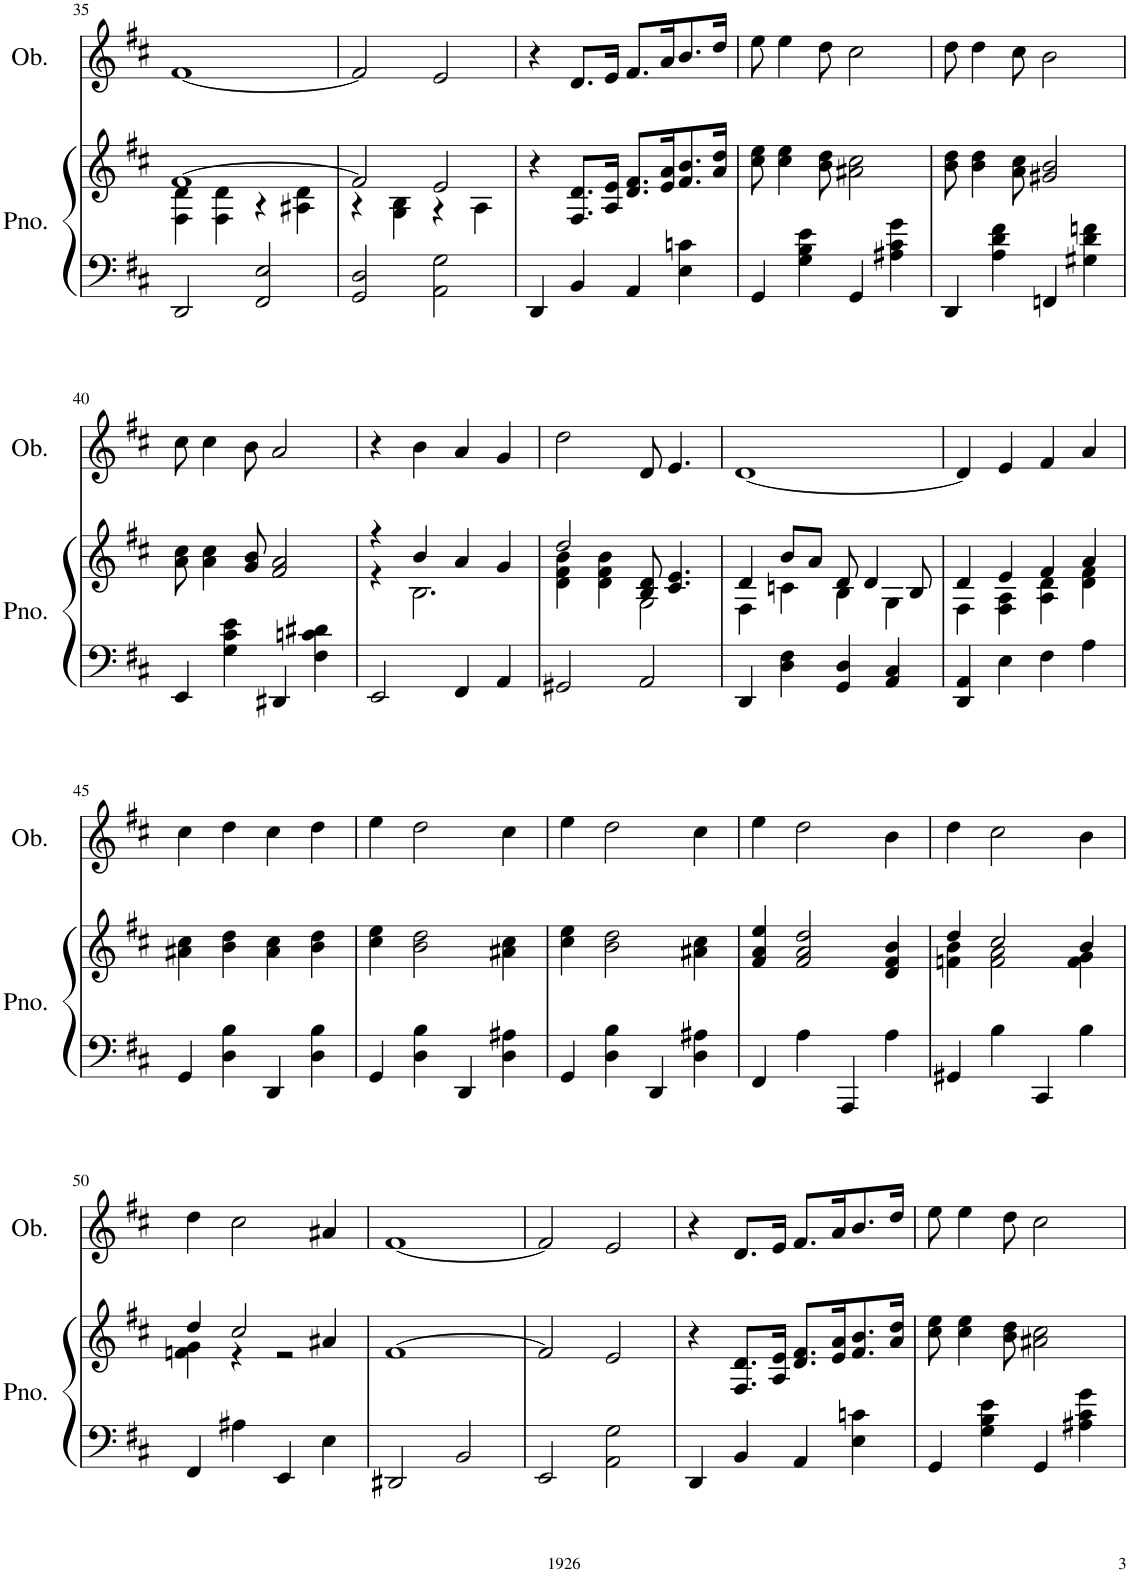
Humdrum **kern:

**kern	**kern	**kern
*part2	*part2	*part1
*staff3	*staff2	*staff1
*I"Piano	*	*I"Oboe
*I'Pno.	*	*I'Ob.
!!LO:PB:g=z
*clefF4	*clefG2	*clefG2
*k[f#c#]	*k[f#c#]	*k[f#c#]
*M2/2	*M2/2	*M2/2
*met(c|)	*met(c|)	*met(c|)
=35	=35	=35
*	*^	*
2DD/	[1f#	4F#\ 4d\	[1f#
.	.	4F#\ 4d\	.
2FF#/ 2E/	.	4r	.
.	.	4A#X\ 4d\	.
=36	=36	=36	=36
2GG/ 2D/	2f#/]	4r	2f#/]
.	.	4G\ 4B\	.
2AA\ 2G\	2e/	4r	2e/
.	.	4A\	.
*	*v	*v	*
=37	=37	=37
4DD/	4r	4r
4BB/	8.F#/ 8.d/L	8.d/L
.	16A/ 16e/Jk	16e/Jk
4AA/	8.d/ 8.f#/L	8.f#/L
.	16e/ 16a/K	16a/K
4E\ 4cn\	8.f#/ 8.b/	8.b/
.	16a/ 16dd/Jk	16dd/Jk
=38	=38	=38
4GG/	8cc#\ 8ee\	8ee\
.	4cc#\ 4ee\	4ee\
4G\ 4B\ 4e\	.	.
.	8b\ 8dd\	8dd\
4GG/	2a#X\ 2cc#\	2cc#\
4A#X\ 4c#\ 4g\	.	.
=39	=39	=39
4DD/	8b\ 8dd\	8dd\
.	4b\ 4dd\	4dd\
4A\ 4d\ 4f#\	.	.
.	8a\ 8cc#\	8cc#\
4FFn/	2g#X/ 2b/	2b\
4G#X\ 4d\ 4fn\	.	.
!!LO:LB:g=z
=40	=40	=40
4EE/	8a\ 8cc#\	8cc#\
.	4a\ 4cc#\	4cc#\
4G\ 4c#\ 4e\	.	.
.	8g/ 8b/	8b\
4DD#X/	2f#/ 2a/	2a/
4F#\ 4cn\ 4d#X\	.	.
=41	=41	=41
*	*^	*
2EE/	4r	4r	4r
.	4b/	2.B\	4b\
4FF#/	4a/	.	4a/
4AA/	4g/	.	4g/
=42	=42	=42	=42
2GG#X/	2dd/	4d\ 4f#\ 4b\	2dd\
.	.	4d\ 4f#\ 4b\	.
2AA/	8B/ 8d/	2G\	8d/
.	4.c#/ 4.e/	.	4.e/
=43	=43	=43	=43
4DD/	4d/	4F#\	[1d
4D\ 4F#\	8b/L	4cn\	.
.	8a/J	.	.
4GG/ 4D/	8d/	4B\	.
.	4d/	.	.
4AA/ 4C#/	.	4G\	.
.	8B/	.	.
=44	=44	=44	=44
4DD/ 4AA/	4d/	4F#\	4d/]
4E\	4e/	4F#\ 4A\	4e/
4F#\	4f#/	4A\ 4d\	4f#/
4A\	4a/	4d\ 4f#\	4a/
*	*v	*v	*
!!LO:LB:g=z
=45	=45	=45
4GG/	4a#X\ 4cc#\	4cc#\
4D\ 4B\	4b\ 4dd\	4dd\
4DD/	4a#\ 4cc#\	4cc#\
4D\ 4B\	4b\ 4dd\	4dd\
=46	=46	=46
4GG/	4cc#\ 4ee\	4ee\
4D\ 4B\	2b\ 2dd\	2dd\
4DD/	.	.
4D\ 4A#X\	4a#X\ 4cc#\	4cc#\
=47	=47	=47
4GG/	4cc#\ 4ee\	4ee\
4D\ 4B\	2b\ 2dd\	2dd\
4DD/	.	.
4D\ 4A#X\	4a#X\ 4cc#\	4cc#\
=48	=48	=48
4FF#/	4f#/ 4a/ 4ee/	4ee\
4A\	2f#/ 2a/ 2dd/	2dd\
4AAA/	.	.
4A\	4d/ 4f#/ 4b/	4b\
=49	=49	=49
*	*^	*
4GG#X/	4dd/	4fn\ 4b\	4dd\
4B\	2cc#/	2f\ 2a\	2cc#\
4CC#/	.	.	.
4B\	4b/	4f\ 4g\	4b\
!!LO:LB:g=z
=50	=50	=50	=50
4FF#/	4dd/	4fn\ 4g\	4dd\
4A#X\	2cc#/	4r	2cc#\
4EE/	.	2r	.
4E\	4a#X/	.	4a#X/
*	*v	*v	*
=51	=51	=51
2DD#X/	[1f#	[1f#
2BB/	.	.
=52	=52	=52
2EE/	2f#/]	2f#/]
2AA\ 2G\	2e/	2e/
=53	=53	=53
4DD/	4r	4r
4BB/	8.F#/ 8.d/L	8.d/L
.	16A/ 16e/Jk	16e/Jk
4AA/	8.d/ 8.f#/L	8.f#/L
.	16e/ 16a/K	16a/K
4E\ 4cn\	8.f#/ 8.b/	8.b/
.	16a/ 16dd/Jk	16dd/Jk
=54	=54	=54
4GG/	8cc#\ 8ee\	8ee\
.	4cc#\ 4ee\	4ee\
4G\ 4B\ 4e\	.	.
.	8b\ 8dd\	8dd\
4GG/	2a#X\ 2cc#\	2cc#\
4A#X\ 4c#\ 4g\	.	.
=	=	=
*-	*-	*-
